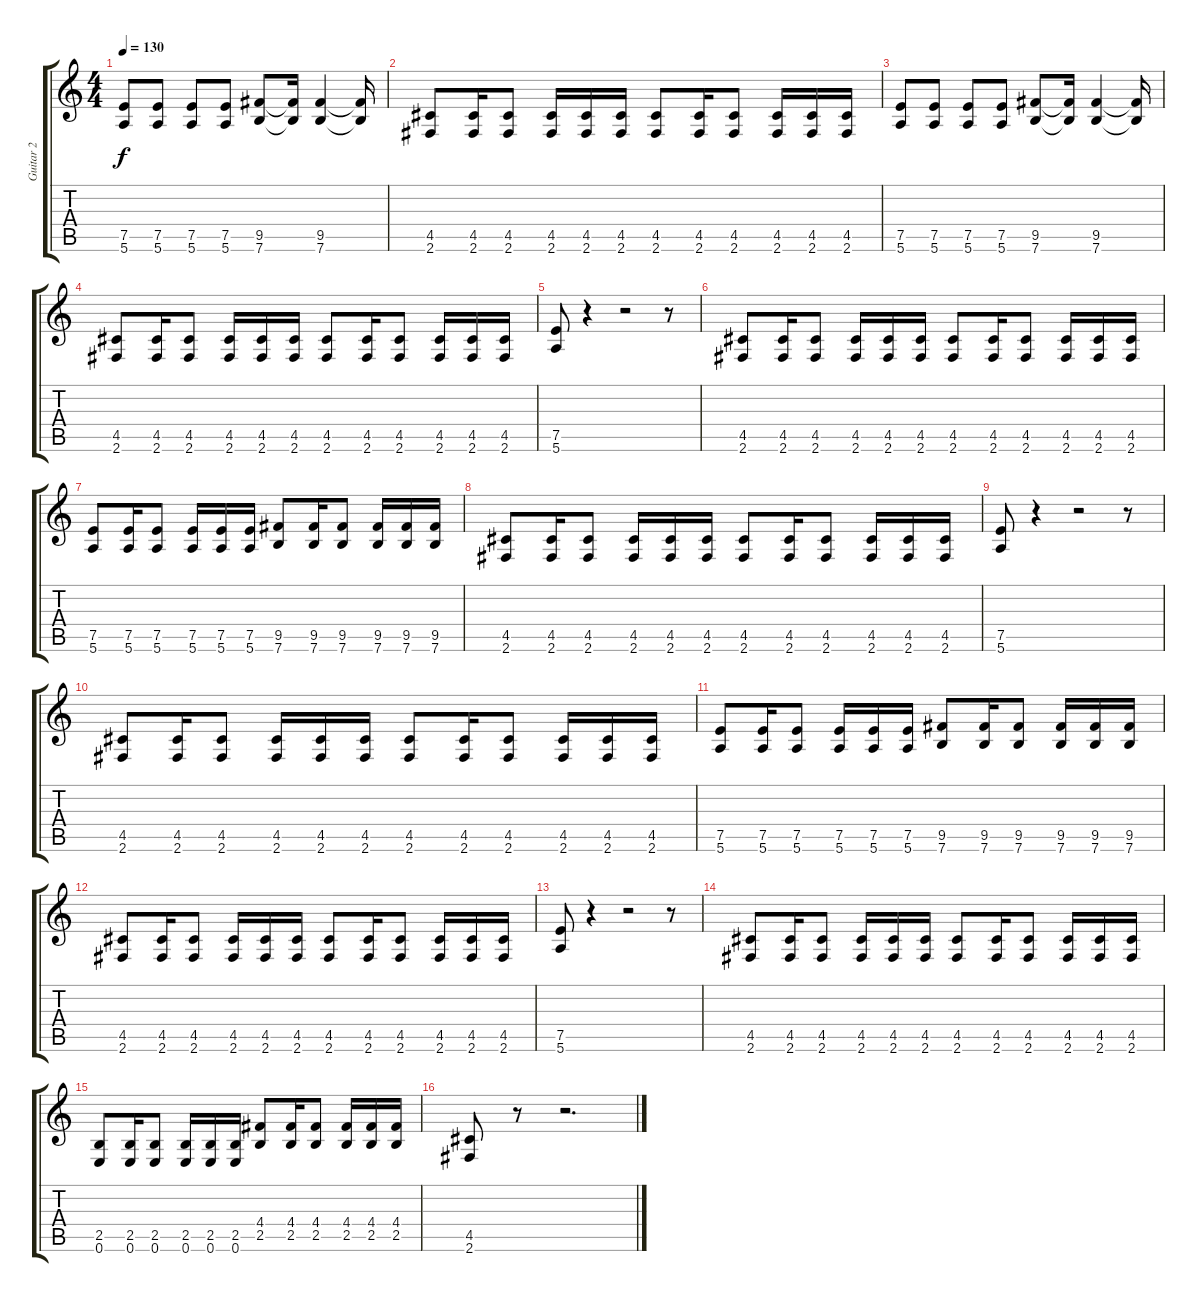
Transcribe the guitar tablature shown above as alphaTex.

\track ("Guitar 2" "Guitar 2") {instrument distortionguitar}
\staff {score tabs}
\tuning (E4 B3 G3 D3 A2 E2) {hide}
\ts (4 4)
\tempo 130
\clef g2
\ks c
(7.5 5.6).8{dy f} (7.5 5.6).8 (7.5 5.6).8 (7.5 5.6).8 (9.5 7.6).8 (9.5{t} 7.6{t}).16 (9.5 7.6).4 (9.5{t} 7.6{t}).16 |
(4.5 2.6).8 (4.5 2.6).16 (4.5 2.6).8 (4.5 2.6).16 (4.5 2.6).16 (4.5 2.6).16 (4.5 2.6).8 (4.5 2.6).16 (4.5 2.6).8 (4.5 2.6).16 (4.5 2.6).16 (4.5 2.6).16 |
(7.5 5.6).8 (7.5 5.6).8 (7.5 5.6).8 (7.5 5.6).8 (9.5 7.6).8 (9.5{t} 7.6{t}).16 (9.5 7.6).4 (9.5{t} 7.6{t}).16 |
(4.5 2.6).8 (4.5 2.6).16 (4.5 2.6).8 (4.5 2.6).16 (4.5 2.6).16 (4.5 2.6).16 (4.5 2.6).8 (4.5 2.6).16 (4.5 2.6).8 (4.5 2.6).16 (4.5 2.6).16 (4.5 2.6).16 |
(7.5 5.6).8 r.4 r.2 r.8 |
(4.5 2.6).8 (4.5 2.6).16 (4.5 2.6).8 (4.5 2.6).16 (4.5 2.6).16 (4.5 2.6).16 (4.5 2.6).8 (4.5 2.6).16 (4.5 2.6).8 (4.5 2.6).16 (4.5 2.6).16 (4.5 2.6).16 |
(7.5 5.6).8 (7.5 5.6).16 (7.5 5.6).8 (7.5 5.6).16 (7.5 5.6).16 (7.5 5.6).16 (9.5 7.6).8 (9.5 7.6).16 (9.5 7.6).8 (9.5 7.6).16 (9.5 7.6).16 (9.5 7.6).16 |
(4.5 2.6).8 (4.5 2.6).16 (4.5 2.6).8 (4.5 2.6).16 (4.5 2.6).16 (4.5 2.6).16 (4.5 2.6).8 (4.5 2.6).16 (4.5 2.6).8 (4.5 2.6).16 (4.5 2.6).16 (4.5 2.6).16 |
(7.5 5.6).8 r.4 r.2 r.8 |
(4.5 2.6).8 (4.5 2.6).16 (4.5 2.6).8 (4.5 2.6).16 (4.5 2.6).16 (4.5 2.6).16 (4.5 2.6).8 (4.5 2.6).16 (4.5 2.6).8 (4.5 2.6).16 (4.5 2.6).16 (4.5 2.6).16 |
(7.5 5.6).8 (7.5 5.6).16 (7.5 5.6).8 (7.5 5.6).16 (7.5 5.6).16 (7.5 5.6).16 (9.5 7.6).8 (9.5 7.6).16 (9.5 7.6).8 (9.5 7.6).16 (9.5 7.6).16 (9.5 7.6).16 |
(4.5 2.6).8 (4.5 2.6).16 (4.5 2.6).8 (4.5 2.6).16 (4.5 2.6).16 (4.5 2.6).16 (4.5 2.6).8 (4.5 2.6).16 (4.5 2.6).8 (4.5 2.6).16 (4.5 2.6).16 (4.5 2.6).16 |
(7.5 5.6).8 r.4 r.2 r.8 |
(4.5 2.6).8 (4.5 2.6).16 (4.5 2.6).8 (4.5 2.6).16 (4.5 2.6).16 (4.5 2.6).16 (4.5 2.6).8 (4.5 2.6).16 (4.5 2.6).8 (4.5 2.6).16 (4.5 2.6).16 (4.5 2.6).16 |
(2.5 0.6).8 (2.5 0.6).16 (2.5 0.6).8 (2.5 0.6).16 (2.5 0.6).16 (2.5 0.6).16 (4.4 2.5).8 (4.4 2.5).16 (4.4 2.5).8 (4.4 2.5).16 (4.4 2.5).16 (4.4 2.5).16 |
(4.5 2.6).8 r.8 r.2{d}
